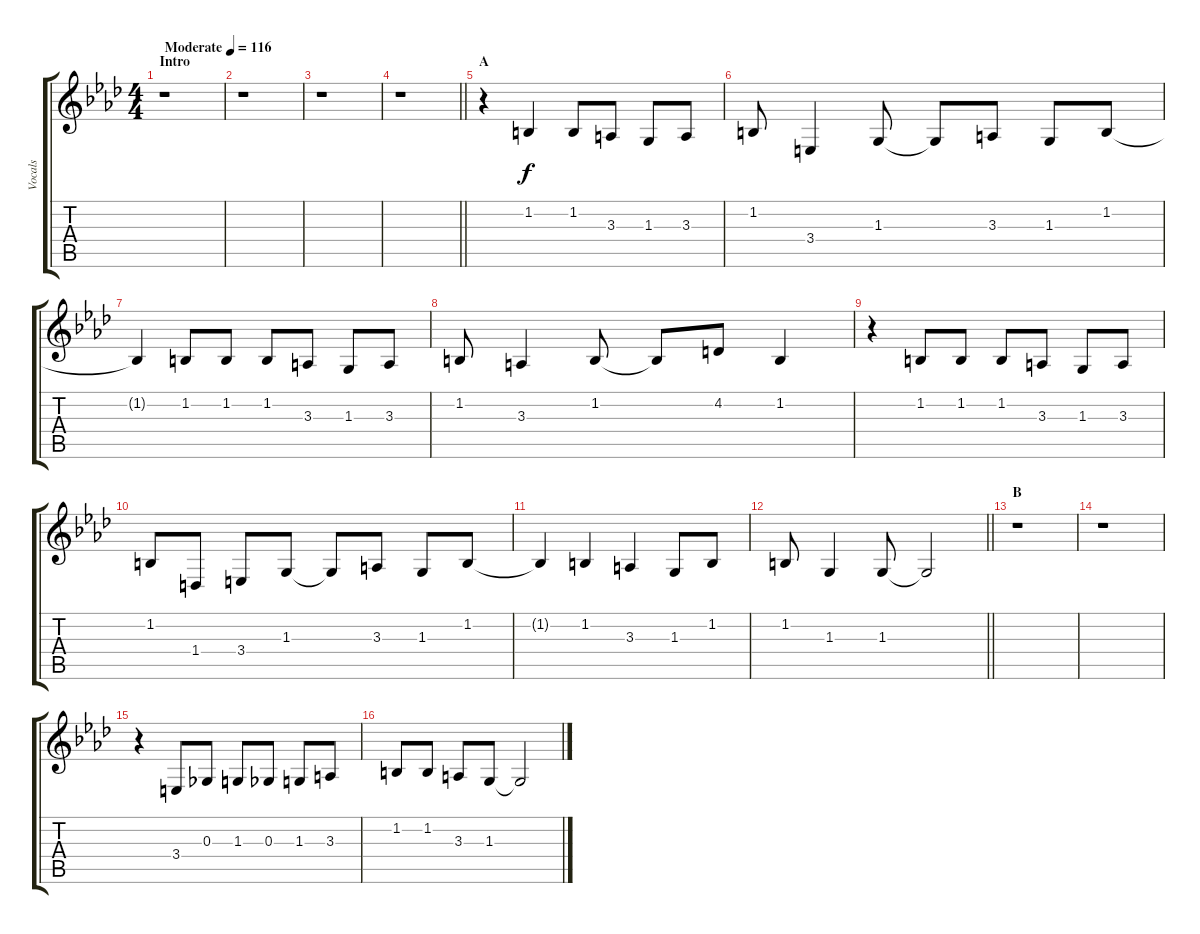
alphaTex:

\track ("Vocals" "Vocals") {instrument voiceoohs}
\staff {score tabs}
\tuning (Eb4 Bb3 Gb3 Db3 Ab2 Eb2) {hide}
\ts (4 4)
\section ("" "Intro")
\tempo (116 "Moderate")
\clef g2
\ks ab
r.1{dy f instrument voiceoohs} |
r.1 |
r.1 |
\barLineRight lightlight
r.1 |
\section ("" "A")
r.4 1.2.4 1.2.8 3.3.8 1.3.8 3.3.8 |
1.2.8 3.4.4 1.3.8 1.3{t}.8 3.3.8 1.3.8 1.2.8 |
1.2{t}.4 1.2.8 1.2.8 1.2.8 3.3.8 1.3.8 3.3.8 |
1.2.8 3.3.4 1.2.8 1.2{t}.8 4.2.8 1.2.4 |
r.4 1.2.8 1.2.8 1.2.8 3.3.8 1.3.8 3.3.8 |
1.2.8 1.4.8 3.4.8 1.3.8 1.3{t}.8 3.3.8 1.3.8 1.2.8 |
1.2{t}.4 1.2.4 3.3.4 1.3.8 1.2.8 |
\barLineRight lightlight
1.2.8 1.3.4 1.3.8 1.3{t}.2 |
\section ("" "B")
r.1 |
r.1 |
r.4 3.4.8 0.3.8 1.3.8 0.3.8 1.3.8 3.3.8 |
1.2.8 1.2.8 3.3.8 1.3.8 1.3{t}.2
